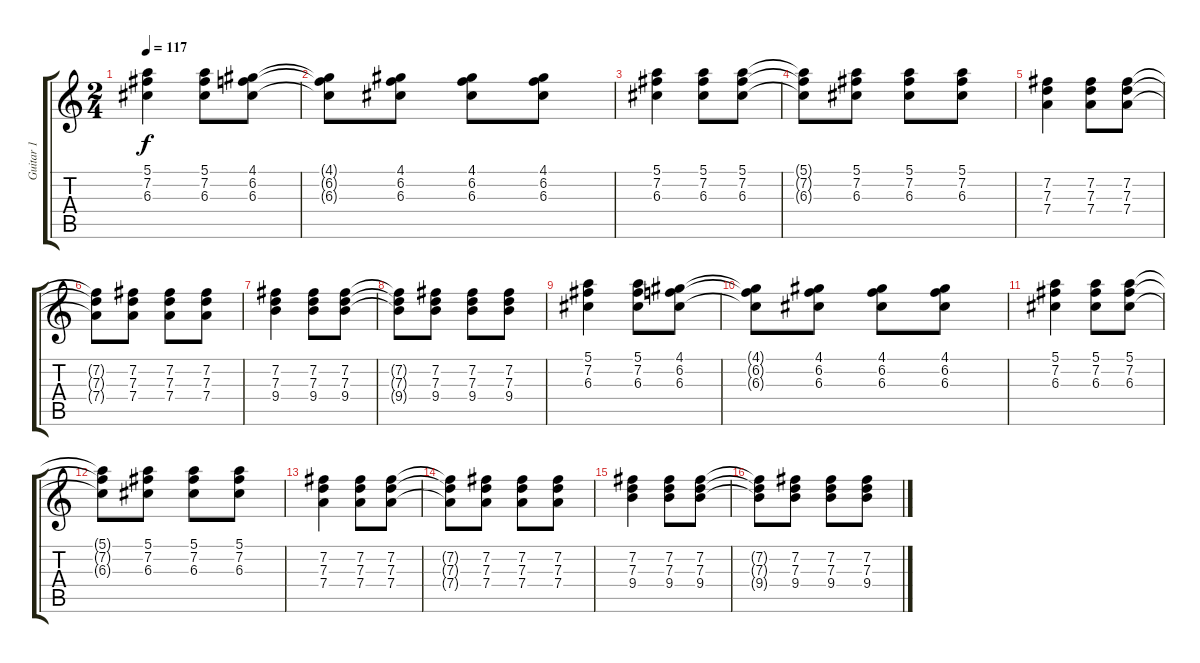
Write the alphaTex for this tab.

\track ("Guitar 1" "Guitar 1") {instrument electricguitarclean}
\staff {score tabs}
\tuning (E4 B3 G3 D3 A2 E2) {hide}
\ts (2 4)
\tempo 117
\clef g2
\ks c
(5.1 7.2 6.3).4{dy f} (5.1 7.2 6.3).8 (4.1 6.2 6.3).8 |
(4.1{t} 6.2{t} 6.3{t}).8 (4.1 6.2 6.3).8 (4.1 6.2 6.3).8 (4.1 6.2 6.3).8 |
(5.1 7.2 6.3).4 (5.1 7.2 6.3).8 (5.1 7.2 6.3).8 |
(5.1{t} 7.2{t} 6.3{t}).8 (5.1 7.2 6.3).8 (5.1 7.2 6.3).8 (5.1 7.2 6.3).8 |
(7.2 7.3 7.4).4 (7.2 7.3 7.4).8 (7.2 7.3 7.4).8 |
(7.2{t} 7.3{t} 7.4{t}).8 (7.2 7.3 7.4).8 (7.2 7.3 7.4).8 (7.2 7.3 7.4).8 |
(7.2 7.3 9.4).4 (7.2 7.3 9.4).8 (7.2 7.3 9.4).8 |
(7.2{t} 7.3{t} 9.4{t}).8 (7.2 7.3 9.4).8 (7.2 7.3 9.4).8 (7.2 7.3 9.4).8 |
(5.1 7.2 6.3).4 (5.1 7.2 6.3).8 (4.1 6.2 6.3).8 |
(4.1{t} 6.2{t} 6.3{t}).8 (4.1 6.2 6.3).8 (4.1 6.2 6.3).8 (4.1 6.2 6.3).8 |
(5.1 7.2 6.3).4 (5.1 7.2 6.3).8 (5.1 7.2 6.3).8 |
(5.1{t} 7.2{t} 6.3{t}).8 (5.1 7.2 6.3).8 (5.1 7.2 6.3).8 (5.1 7.2 6.3).8 |
(7.2 7.3 7.4).4 (7.2 7.3 7.4).8 (7.2 7.3 7.4).8 |
(7.2{t} 7.3{t} 7.4{t}).8 (7.2 7.3 7.4).8 (7.2 7.3 7.4).8 (7.2 7.3 7.4).8 |
(7.2 7.3 9.4).4 (7.2 7.3 9.4).8 (7.2 7.3 9.4).8 |
(7.2{t} 7.3{t} 9.4{t}).8 (7.2 7.3 9.4).8 (7.2 7.3 9.4).8 (7.2 7.3 9.4).8
